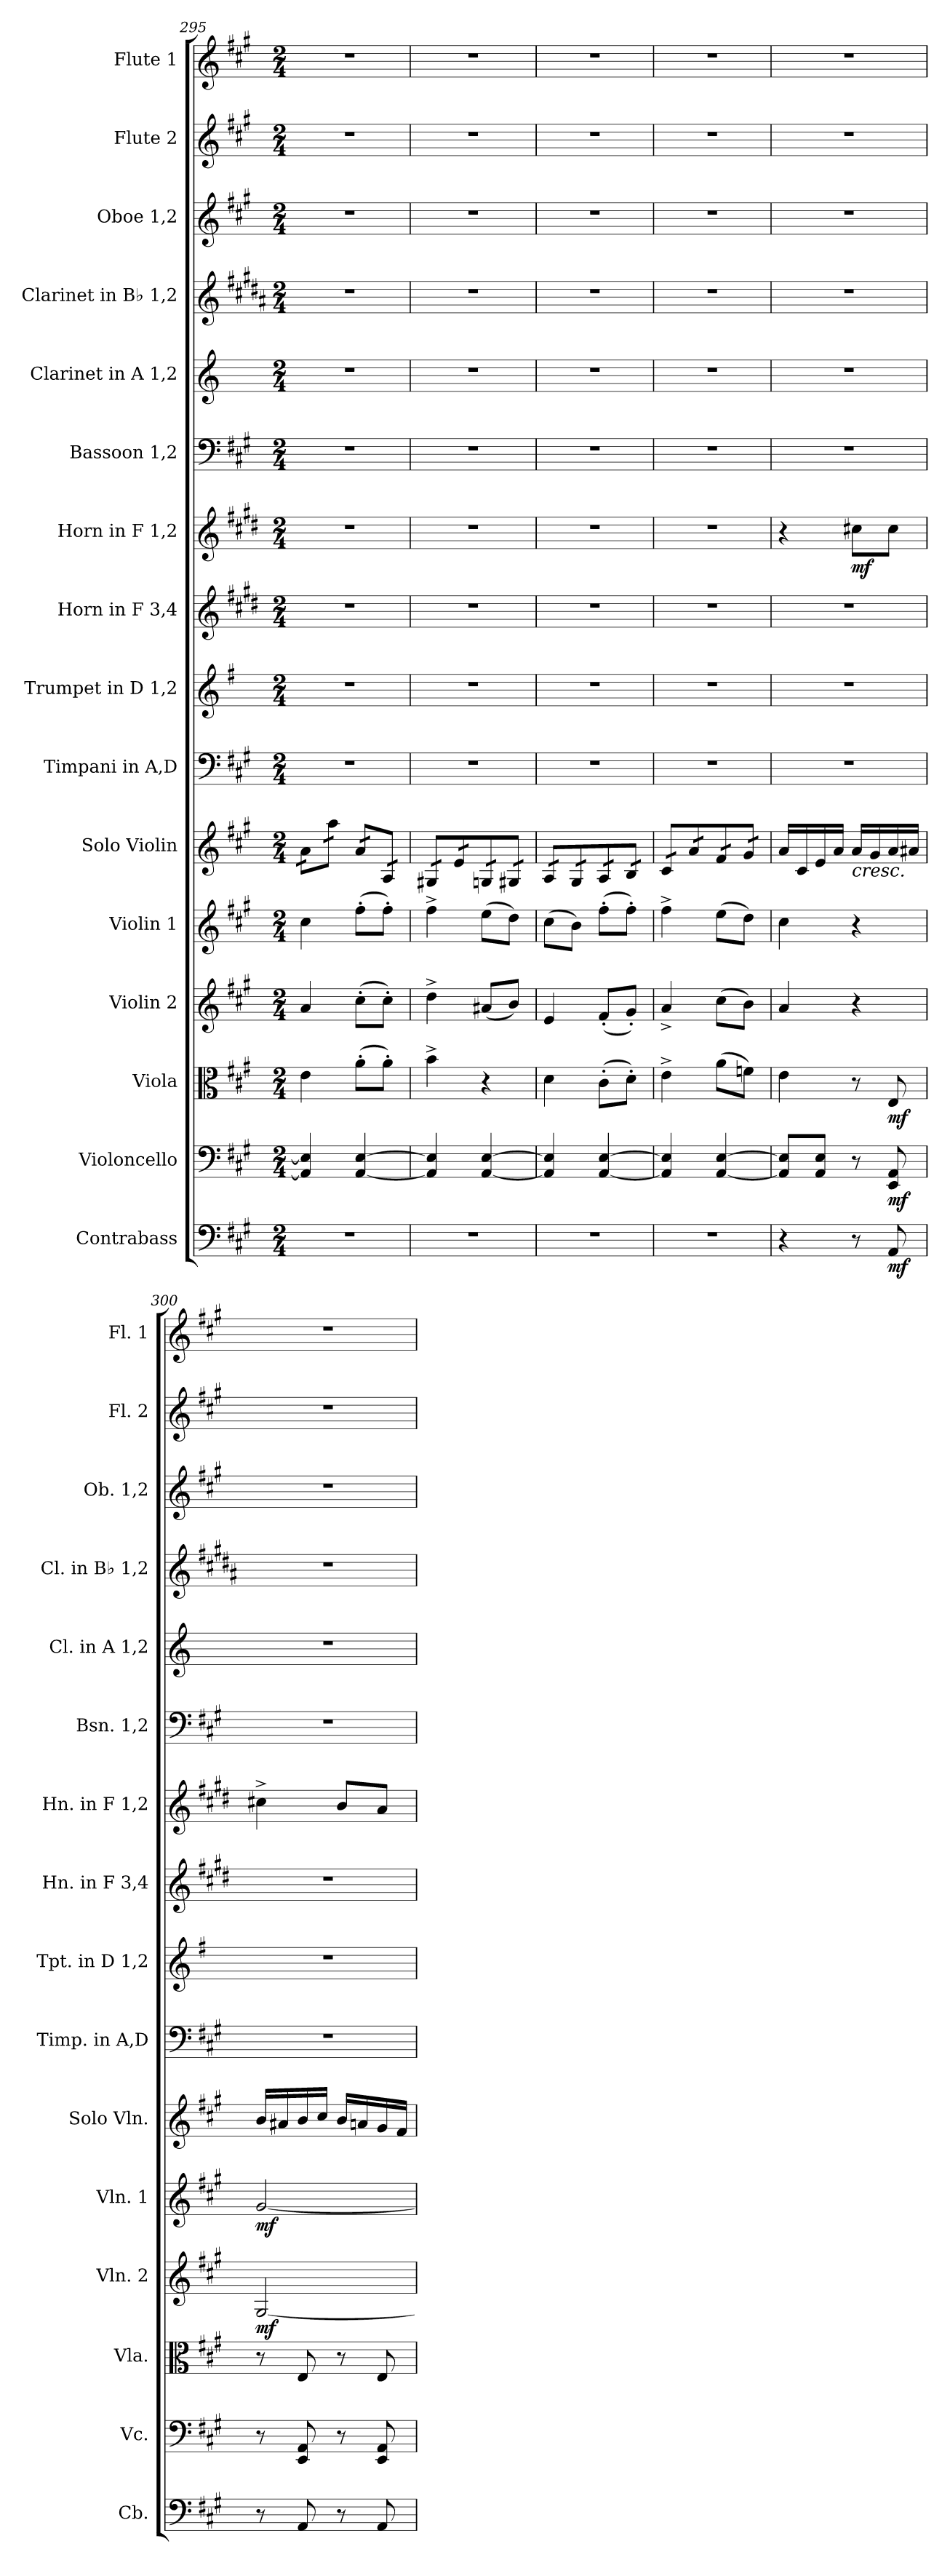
**kern	**dynam	**kern	**dynam	**kern	**dynam	**kern	**dynam	**kern	**dynam	**kern	**kern	**kern	**kern	**kern	**dynam	**kern	**kern	**kern	**kern	**kern	**kern
*part16	*part16	*part15	*part15	*part14	*part14	*part13	*part13	*part12	*part12	*part11	*part10	*part9	*part8	*part7	*part7	*part6	*part5	*part4	*part3	*part2	*part1
*staff16	*staff16	*staff15	*staff15	*staff14	*staff14	*staff13	*staff13	*staff12	*staff12	*staff11	*staff10	*staff9	*staff8	*staff7	*staff7	*staff6	*staff5	*staff4	*staff3	*staff2	*staff1
*I"Contrabass	*	*I"Violoncello	*	*I"Viola	*	*I"Violin 2	*	*I"Violin 1	*	*I"Solo Violin	*I"Timpani in A,D	*I"Trumpet in D 1,2	*I"Horn in F 3,4	*I"Horn in F 1,2	*	*I"Bassoon 1,2	*I"Clarinet in A 1,2	*I"Clarinet in B♭ 1,2	*I"Oboe 1,2	*I"Flute 2	*I"Flute 1
*I'Cb.	*	*I'Vc.	*	*I'Vla.	*	*I'Vln. 2	*	*I'Vln. 1	*	*I'Solo Vln.	*I'Timp. in A,D	*I'Tpt. in D 1,2	*I'Hn. in F 3,4	*I'Hn. in F 1,2	*	*I'Bsn. 1,2	*I'Cl. in A 1,2	*I'Cl. in B♭ 1,2	*I'Ob. 1,2	*I'Fl. 2	*I'Fl. 1
!!LO:LB:g=z
*clefF4	*	*clefF4	*	*clefC3	*	*clefG2	*	*clefG2	*	*clefG2	*clefF4	*clefG2	*clefG2	*clefG2	*	*clefF4	*clefG2	*clefG2	*clefG2	*clefG2	*clefG2
*ITrd7c12	*	*	*	*	*	*	*	*	*	*	*	*ITrd-1c-2	*ITrd4c7	*ITrd4c7	*	*	*ITrd2c3	*ITrd1c2	*	*	*
*k[f#c#g#]	*	*k[f#c#g#]	*	*k[f#c#g#]	*	*k[f#c#g#]	*	*k[f#c#g#]	*	*k[f#c#g#]	*k[f#c#g#]	*k[f#c#g#]	*k[f#c#g#]	*k[f#c#g#]	*	*k[f#c#g#]	*k[f#c#g#]	*k[f#c#g#]	*k[f#c#g#]	*k[f#c#g#]	*k[f#c#g#]
*M2/4	*	*M2/4	*	*M2/4	*	*M2/4	*	*M2/4	*	*M2/4	*M2/4	*M2/4	*M2/4	*M2/4	*	*M2/4	*M2/4	*M2/4	*M2/4	*M2/4	*M2/4
=295	=295	=295	=295	=295	=295	=295	=295	=295	=295	=295	=295	=295	=295	=295	=295	=295	=295	=295	=295	=295	=295
*	*	*	*	*	*	*	*	*	*	*tremolo	*	*	*	*	*	*	*	*	*	*	*
2r	.	4AA/] 4E/]	.	4e\	.	4a/	.	4cc#\	.	16a\LL	2r	2r	2r	2r	.	2r	2r	2r	2r	2r	2r
.	.	.	.	.	.	.	.	.	.	16a\	.	.	.	.	.	.	.	.	.	.	.
.	.	.	.	.	.	.	.	.	.	16aa\	.	.	.	.	.	.	.	.	.	.	.
.	.	.	.	.	.	.	.	.	.	16aa\JJ	.	.	.	.	.	.	.	.	.	.	.
.	.	[4AA/ [4E/	.	(>8a'\L	.	(>8cc#'\L	.	(>8ff#'\L	.	16a/LL	.	.	.	.	.	.	.	.	.	.	.
.	.	.	.	.	.	.	.	.	.	16a/	.	.	.	.	.	.	.	.	.	.	.
.	.	.	.	8a'\J)	.	8cc#'\J)	.	8ff#'\J)	.	16A/	.	.	.	.	.	.	.	.	.	.	.
.	.	.	.	.	.	.	.	.	.	16A/JJ	.	.	.	.	.	.	.	.	.	.	.
=296	=296	=296	=296	=296	=296	=296	=296	=296	=296	=296	=296	=296	=296	=296	=296	=296	=296	=296	=296	=296	=296
2r	.	4AA/] 4E/]	.	4b^\	.	4dd^\	.	4ff#^\	.	16G#X/LL	2r	2r	2r	2r	.	2r	2r	2r	2r	2r	2r
.	.	.	.	.	.	.	.	.	.	16G#X/	.	.	.	.	.	.	.	.	.	.	.
.	.	.	.	.	.	.	.	.	.	16e/	.	.	.	.	.	.	.	.	.	.	.
.	.	.	.	.	.	.	.	.	.	16e/	.	.	.	.	.	.	.	.	.	.	.
.	.	[4AA/ [4E/	.	4r	.	(<8a#X/L	.	(>8ee\L	.	16Gn/	.	.	.	.	.	.	.	.	.	.	.
.	.	.	.	.	.	.	.	.	.	16Gn/	.	.	.	.	.	.	.	.	.	.	.
.	.	.	.	.	.	8b/J)	.	8dd\J)	.	16G#X/	.	.	.	.	.	.	.	.	.	.	.
.	.	.	.	.	.	.	.	.	.	16G#X/JJ	.	.	.	.	.	.	.	.	.	.	.
=297	=297	=297	=297	=297	=297	=297	=297	=297	=297	=297	=297	=297	=297	=297	=297	=297	=297	=297	=297	=297	=297
2r	.	4AA/] 4E/]	.	4d\	.	4e/	.	(>8cc#\L	.	16A/LL	2r	2r	2r	2r	.	2r	2r	2r	2r	2r	2r
.	.	.	.	.	.	.	.	.	.	16A/	.	.	.	.	.	.	.	.	.	.	.
.	.	.	.	.	.	.	.	8b\J)	.	16G#/	.	.	.	.	.	.	.	.	.	.	.
.	.	.	.	.	.	.	.	.	.	16G#/	.	.	.	.	.	.	.	.	.	.	.
.	.	[4AA/ [4E/	.	(>8c#'\L	.	(<8f#'/L	.	(>8ff#'\L	.	16A/	.	.	.	.	.	.	.	.	.	.	.
.	.	.	.	.	.	.	.	.	.	16A/	.	.	.	.	.	.	.	.	.	.	.
.	.	.	.	8d'\J)	.	8g#'/J)	.	8ff#'\J)	.	16B/	.	.	.	.	.	.	.	.	.	.	.
.	.	.	.	.	.	.	.	.	.	16B/JJ	.	.	.	.	.	.	.	.	.	.	.
=298	=298	=298	=298	=298	=298	=298	=298	=298	=298	=298	=298	=298	=298	=298	=298	=298	=298	=298	=298	=298	=298
2r	.	4AA/] 4E/]	.	4e^\	.	4a^/	.	4ff#^\	.	16c#/LL	2r	2r	2r	2r	.	2r	2r	2r	2r	2r	2r
.	.	.	.	.	.	.	.	.	.	16c#/	.	.	.	.	.	.	.	.	.	.	.
.	.	.	.	.	.	.	.	.	.	16a/	.	.	.	.	.	.	.	.	.	.	.
.	.	.	.	.	.	.	.	.	.	16a/	.	.	.	.	.	.	.	.	.	.	.
.	.	[4AA/ [4E/	.	(>8a\L	.	(>8cc#\L	.	(>8ee\L	.	16f#/	.	.	.	.	.	.	.	.	.	.	.
.	.	.	.	.	.	.	.	.	.	16f#/	.	.	.	.	.	.	.	.	.	.	.
.	.	.	.	8fn\J)	.	8b\J)	.	8dd\J)	.	16g#/	.	.	.	.	.	.	.	.	.	.	.
.	.	.	.	.	.	.	.	.	.	16g#/JJ	.	.	.	.	.	.	.	.	.	.	.
*	*	*	*	*	*	*	*	*	*	*Xtremolo	*	*	*	*	*	*	*	*	*	*	*
=299	=299	=299	=299	=299	=299	=299	=299	=299	=299	=299	=299	=299	=299	=299	=299	=299	=299	=299	=299	=299	=299
4r	.	8AA/] 8E/]L	.	4e\	.	4a/	.	4cc#\	.	16a/LL	2r	2r	2r	4r	.	2r	2r	2r	2r	2r	2r
.	.	.	.	.	.	.	.	.	.	16c#/	.	.	.	.	.	.	.	.	.	.	.
.	.	8AA/ 8E/J	.	.	.	.	.	.	.	16e/	.	.	.	.	.	.	.	.	.	.	.
.	.	.	.	.	.	.	.	.	.	16a/JJ	.	.	.	.	.	.	.	.	.	.	.
!	!	!	!	!	!	!	!	!	!	!LO:TX:b:i:t=cresc.	!	!	!	!	!	!	!	!	!	!	!
!	!	!	!	!	!	!	!	!	!	!	!	!	!	!	!LO:DY:b	!	!	!	!	!	!
8r	.	8r	.	8r	.	4r	.	4r	.	16a/LL	.	.	.	8f#X\L	mf	.	.	.	.	.	.
.	.	.	.	.	.	.	.	.	.	16g#/	.	.	.	.	.	.	.	.	.	.	.
!	!LO:DY:b	!	!LO:DY:b	!	!LO:DY:b	!	!	!	!	!	!	!	!	!	!	!	!	!	!	!	!
8AAA/	mf	8EE/ 8AA/	mf	8E/	mf	.	.	.	.	16a/	.	.	.	8f#\J	.	.	.	.	.	.	.
.	.	.	.	.	.	.	.	.	.	16a#X/JJ	.	.	.	.	.	.	.	.	.	.	.
=300	=300	=300	=300	=300	=300	=300	=300	=300	=300	=300	=300	=300	=300	=300	=300	=300	=300	=300	=300	=300	=300
!	!	!	!	!	!	!	!LO:DY:b	!	!LO:DY:b	!	!	!	!	!	!	!	!	!	!	!	!
8r	.	8r	.	8r	.	[2G#/	mf	[2g#/	mf	16b/LL	2r	2r	2r	4f#X^\	.	2r	2r	2r	2r	2r	2r
.	.	.	.	.	.	.	.	.	.	16a#X/	.	.	.	.	.	.	.	.	.	.	.
8AAA/	.	8EE/ 8AA/	.	8E/	.	.	.	.	.	16b/	.	.	.	.	.	.	.	.	.	.	.
.	.	.	.	.	.	.	.	.	.	16cc#/JJ	.	.	.	.	.	.	.	.	.	.	.
8r	.	8r	.	8r	.	.	.	.	.	16b/LL	.	.	.	8e/L	.	.	.	.	.	.	.
.	.	.	.	.	.	.	.	.	.	16an/	.	.	.	.	.	.	.	.	.	.	.
8AAA/	.	8EE/ 8AA/	.	8E/	.	.	.	.	.	16g#/	.	.	.	8d/J	.	.	.	.	.	.	.
.	.	.	.	.	.	.	.	.	.	16f#/JJ	.	.	.	.	.	.	.	.	.	.	.
=	=	=	=	=	=	=	=	=	=	=	=	=	=	=	=	=	=	=	=	=	=
*-	*-	*-	*-	*-	*-	*-	*-	*-	*-	*-	*-	*-	*-	*-	*-	*-	*-	*-	*-	*-	*-
